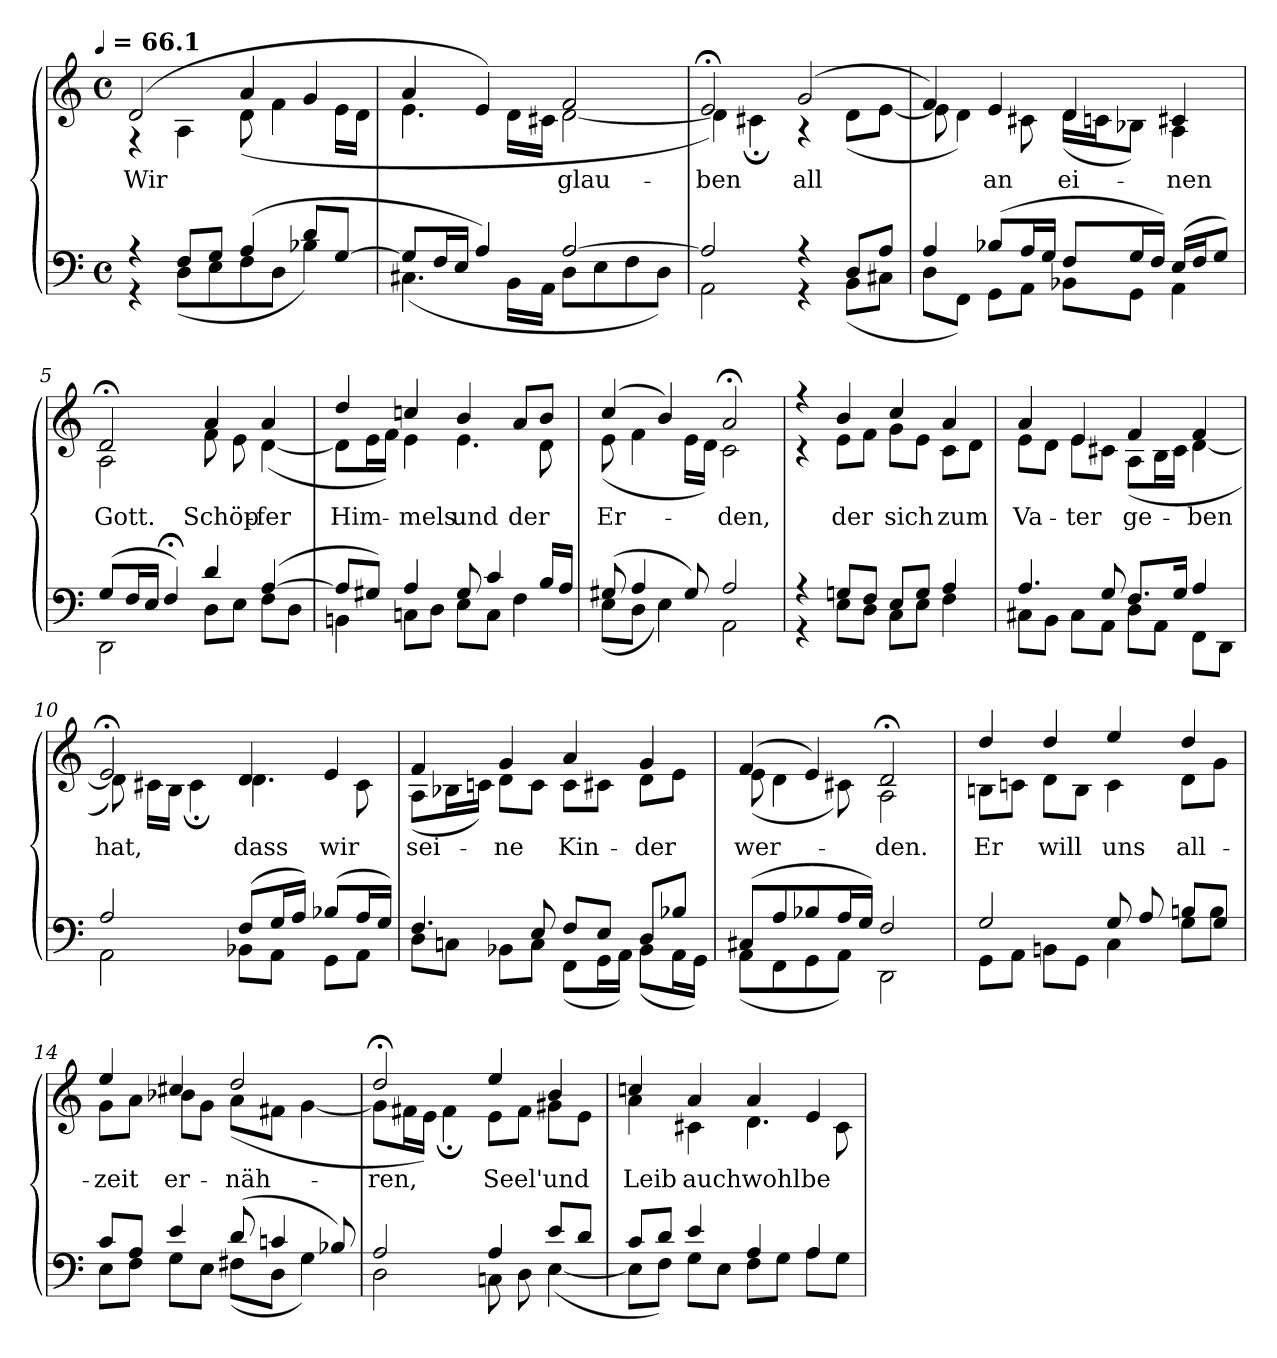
**kern	**kern	**text	**dynam
*part1	*part1	*part1	*part1
*staff2	*staff1	*staff1	*staff1/2
*clefF4	*clefG2	*	*
!!LO:TX:omd:t=[quarter] = 66.1
*M4/4	*M4/4	*	*
*met(c)	*met(c)	*	*
*MM66	*MM66	*	*
=1	=1	=1	=1
*^	*^	*	*
4r	4r	(2d	4r	Wir	.
8FL	(8DL	.	4A	.	.
8GJ	8E	.	.	.	.
(4A	8F	4a	(8d	.	.
.	8DJ	.	4f	.	.
8dL	4B-X)	4g	.	.	.
[8GJ	.	.	16eLL	.	.
.	.	.	16dJJ	.	.
=2	=2	=2	=2	=2	=2
*	*	*MM67	*	*	*
8GL]	(4.C#X	4a	4.e	.	.
16FL	.	.	.	.	.
16EJJ	.	.	.	.	.
4A)	.	4e)	.	.	.
.	16BBLL	.	16dLL	.	.
.	16AAJJ	.	16c#XJJ	.	.
[2A	8DL	2f	[2d	glau-	.
.	8E	.	.	.	.
.	8F	.	.	.	.
.	8DJ)	.	.	.	.
=3	=3	=3	=3	=3	=3
2A]	2AA	2e;<	4d])	-ben	.
.	.	.	4c#X;	.	.
4r	4r	(2g	4r	all	♩ = 64
8DL	(8BBL	.	(8dL	.	.
8AJ	8C#XJ	.	[8eJ	.	.
=4	=4	=4	=4	=4	=4
4A	8DL	4f)	8e]	.	.
.	8FFJ)	.	4d)	.	.
(8B-XL	8GGL	4e	.	an	.
16AL	8AAJ	.	8c#X	.	.
16GJJ	.	.	.	.	.
8FL	8BB-XL	4d	(16dLL	ei-	♩ = 57
.	.	.	16cnJ	.	.
16GL	8GGJ	.	8B-XJ)	.	.
16FJJ)	.	.	.	.	.
(16ELL	4AA	4c#X	4A	-nen	♩ = 55
16FJ	.	.	.	.	.
8GJ)	.	.	.	.	.
!!LO:LB:g=z	!!
=5	=5	=5	=5	=5	=5
*	*	*MM58	*	*	*
(8GL	2DD	2d;<	2A	Gott.	.
16FL	.	.	.	.	.
16EJJ	.	.	.	.	.
4F;<)	.	.	.	.	.
4d	8DL	4a	8f	Schöp-	♩ = 64
.	8EJ	.	8e	.	.
([4A	8FL	4a	([4d	-fer	.
.	8DJ	.	.	.	.
=6	=6	=6	=6	=6	=6
*	*	*MM66	*	*	*
8AL]	4BBn	4dd	8dL]	Him-	.
8G#XJ)	.	.	16eL	.	.
.	.	.	16fJJ)	.	.
4A	8CnL	4ccn	4e	-mels	♩ = 67
.	8DJ	.	.	.	.
8G#	8EL	4b	4.e	und	♩ = 68
4c	8CJ	.	.	.	.
.	4F	8aL	.	der	♩ = 67
16BLL	.	8bJ	8d	.	.
16AJJ	.	.	.	.	.
=7	=7	=7	=7	=7	=7
*	*	*MM64	*	*	*
(8G#X	(8EL	(4cc	(8e	Er-	.
4A	8DJ	.	4f	.	.
.	4E)	4b)	.	.	♩ = 60
8G#)	.	.	16eLL	.	.
.	.	.	16dJJ)	.	.
2A	2AA	2a;<	2c	-den,	♩ = 67
=8	=8	=8	=8	=8	=8
4r	4r	4r	4r	.	.
8GnL	8EL	4b	8eL	der	.
8FJ	8DJ	.	8fJ	.	.
8EL	8CL	4cc	8gL	sich	.
8GJ	8EJ	.	8eJ	.	.
4A	4F	4a	8cL	zum	.
.	.	.	8dJ	.	.
!!LO:LB:g=z	!!
=9	=9	=9	=9	=9	=9
4.A	8C#XL	4a	8eL	Va-	.
.	8BBJ	.	8dJ	.	.
.	8C#L	4e	8eL	-ter	.
8G	8AAJ	.	8c#XJ	.	.
8.FL	8DL	4f	(8AL	ge-	♩ = 64
.	8AAJ	.	16BL	.	.
16GJk	.	.	16c#JJ	.	.
4A	8FFL	4f	[4d	-ben	♩ = 60
.	8DDJ	.	.	.	.
=10	=10	=10	=10	=10	=10
2A	2AA	2e;<	8d])	hat,	.
.	.	.	16c#XLL	.	.
.	.	.	16BJJ	.	.
.	.	.	4c#;	.	.
(8FL	8BB-XL	4d	4.d	dass	♩ = 62
16GL	8AAJ	.	.	.	.
16AJJ)	.	.	.	.	.
(8B-XL	8GGL	4e	.	wir	♩ = 65
16AL	8AAJ	.	8c#	.	.
16GJJ)	.	.	.	.	.
=11	=11	=11	=11	=11	=11
*	*	*MM66	*	*	*
4.F	8DL	4f	(8AL	sei-	.
.	8CnJ	.	16B-XL	.	.
.	.	.	16cnJJ)	.	.
.	8BB-XL	4g	8dL	-ne	.
8E	8CJ	.	8cJ	.	.
8FL	(8FFL	4a	8cL	Kin-	♩ = 64
8EJ	16GGL	.	8c#XJ	.	.
.	16AAJJ)	.	.	.	.
8DL	(8BB-L	4g	8dL	-der	♩ = 63
8B-XJ	16AAL	.	8eJ	.	.
.	16GGJJ)	.	.	.	.
=12	=12	=12	=12	=12	=12
(8C#XL	(8AAL	(4f	(8e	wer-	.
8A	8FF	.	4d	.	.
8B-X	8GG	4e)	.	.	♩ = 60
16AL	8AAJ)	.	8c#X)	.	.
16GJJ)	.	.	.	.	.
2F	2DD	2d;<	2A	-den.	.
!!LO:LB:g=z	!!
=13	=13	=13	=13	=13	=13
*	*	*MM66	*	*	*
2G	8GGL	4dd	8BnL	Er	.
.	8AAJ	.	8cnJ	.	.
.	8BBnL	4dd	8dL	will	♩ = 67
.	8GGJ	.	8BJ	.	.
8G	4C	4ee	4c	uns	♩ = 68
8A	.	.	.	.	.
8BnL	8GL	4dd	8dL	all-	♩ = 67
8GJ	8BJ	.	8gJ	.	.
=14	=14	=14	=14	=14	=14
*	*	*MM68	*	*	*
8cL	8EL	4ee	8gL	-zeit	.
8AJ	8FJ	.	8aJ	.	.
4e	8GL	4cc#X	8b-XL	er-	.
.	8EJ	.	8gJ	.	.
(8d	(8F#XL	2dd	(8aL	-näh-	♩ = 67
4cn	8DJ	.	8f#XJ	.	.
.	4G)	.	[4g	.	.
8B-X)	.	.	.	.	.
=15	=15	=15	=15	=15	=15
*	*	*MM62	*	*	*
2A	2D	2dd;<	8gL]	-ren,	.
.	.	.	16f#XL	.	.
.	.	.	16eJJ)	.	.
.	.	.	4f#;	.	.
4A	8Cn	4ee	8eL	Seel'	♩ = 64
.	8D	.	8f#J	.	.
8eL	([4E	4b	8g#XL	und	♩ = 65
8dJ	.	.	8eJ	.	.
=16	=16	=16	=16	=16	=16
*	*	*MM66	*	*	*
8cL	8EL]	4ccn	4a	Leib	.
8dJ	8FJ)	.	.	.	.
4e	8GL	4a	4c#X	auch	♩ = 67
.	8EJ	.	.	.	.
4A	8FL	4a	4.d	wohl	.
.	8GJ	.	.	.	.
4A	8AL	4e	.	be-	♩ = 66
.	8GJ	.	8c#	.	.
*v	*v	*	*	*	*
*	*v	*v	*	*
=	=	=	=
*-	*-	*-	*-
